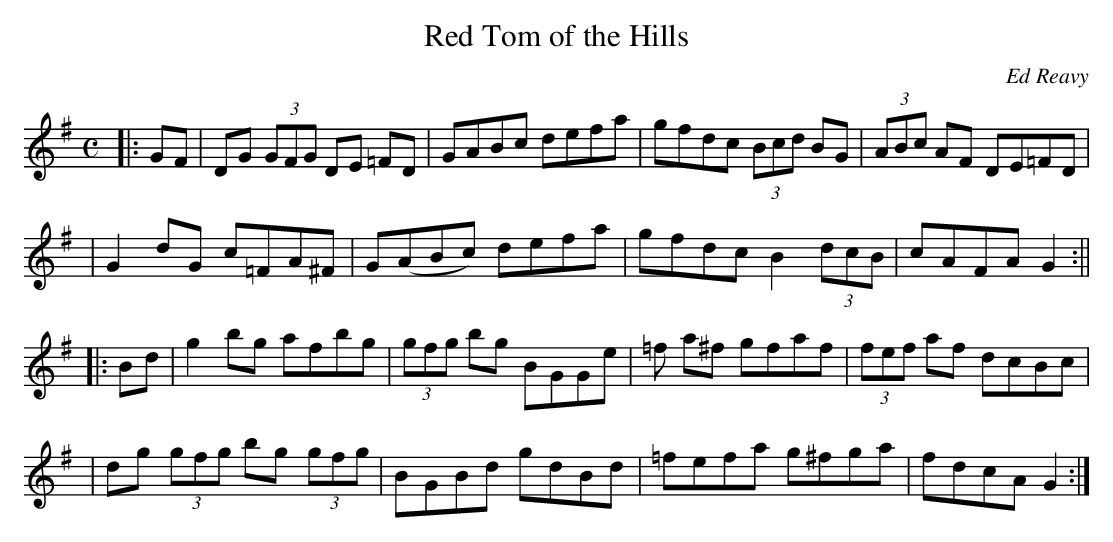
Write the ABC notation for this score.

X:1
T:Red Tom of the Hills
M:C
L:1/8
C:Ed Reavy
K:G
|: GF \
| DG (3GFG DE =FD | GABc defa | gfdc (3Bcd BG | (3ABc AF DE=FD |
| G2 dG c=FA^F | G(ABc) defa | gfdc B2 (3dcB | cAFA G2 :||
|: Bd \
| g2bg afbg | (3gfg bg BGGe | =f a^f gfaf | (3fef af dcBc |
| dg (3gfg bg (3gfg | BGBd gdBd | =fefa g^fga | fdcA G2 :|
